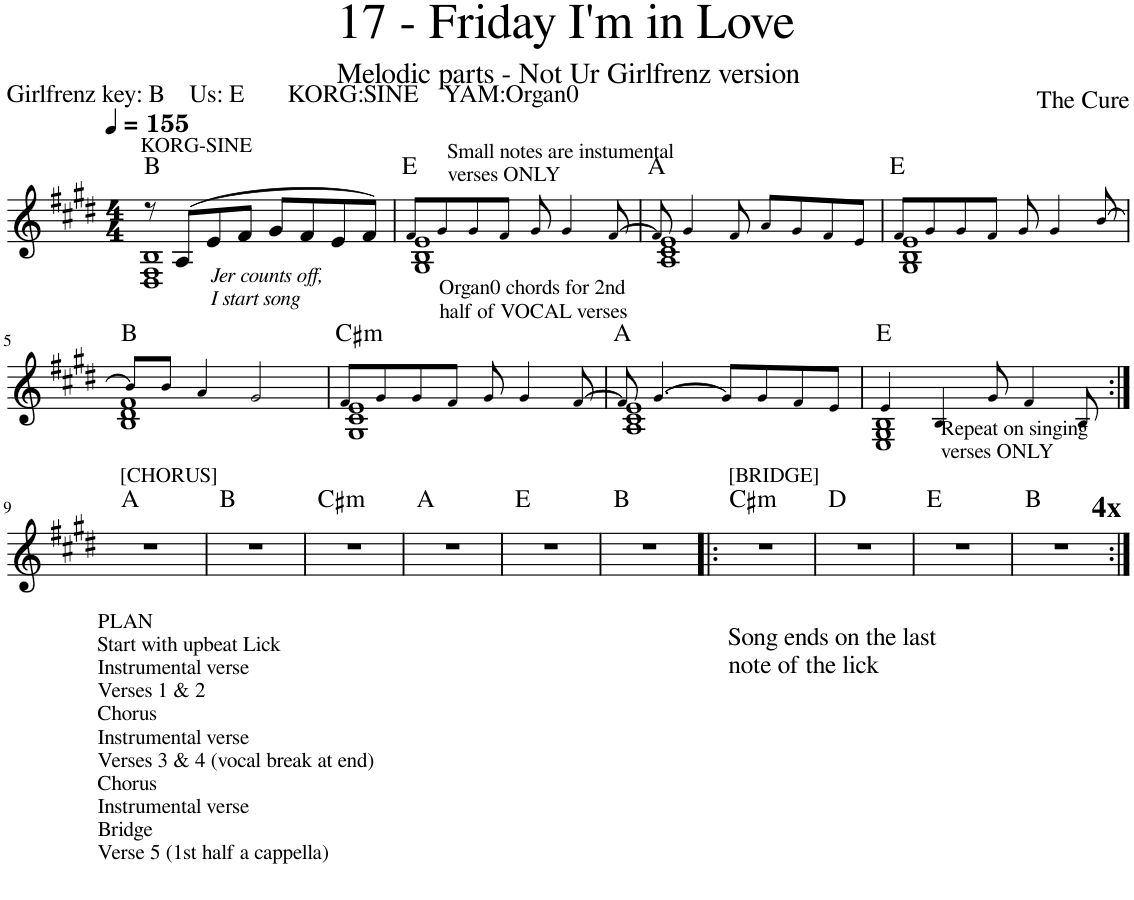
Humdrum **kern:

**kern	**harte
*part1	*part1
*staff1	*
*I"Piano	*
*I'Pno.	*
*clefG2	*
*k[f#c#g#d#]	*
*M4/4	*
*MM155	*
=1	=1
*^	*
!LO:TX:a:t=KORG-SINE	!	!
8r	1D# 1F# 1B	B:maj
!LO:TX:b:i:t=Jer counts off,	!	!
!LO:TX:b:t=I start song	!	!
(8A/L	.	.
8e/	.	.
8f#/J	.	.
8g#/L	.	.
8f#/	.	.
8e/	.	.
8f#/J)	.	.
=2	=2	=2
!LO:TX:a:t=Small notes are instumental	!	!
!LO:TX:a:t=verses ONLY	!	!
!LO:TX:b:t=Organ0 chords for 2nd	!	!
!LO:TX:b:t=half of VOCAL verses	!	!
8f#!/L	1G# 1B 1e	E:maj
8g#!/	.	.
8g#!/	.	.
8f#!/J	.	.
8g#!/	.	.
4g#!/	.	.
[8f#!/	.	.
=3	=3	=3
8f#!/]	1A 1c# 1e	A:maj
4g#!/	.	.
8f#!/	.	.
8a!/L	.	.
8g#!/	.	.
8f#!/	.	.
8e!/J	.	.
=4	=4	=4
8f#!/L	1G# 1B 1e	E:maj
8g#!/	.	.
8g#!/	.	.
8f#!/J	.	.
8g#!/	.	.
4g#!/	.	.
[8b!/	.	.
!!LO:LB:g=z	!!
=5	=5	=5
8b!/L]	1B 1d# 1f#	B:maj
8b!/J	.	.
4a!/	.	.
2g#!/	.	.
=6	=6	=6
!	!	!LO:H:kt=m
8f#!/L	1G# 1c# 1e	C#:min
8g#!/	.	.
8g#!/	.	.
8f#!/J	.	.
8g#!/	.	.
4g#!/	.	.
[8f#!/	.	.
=7	=7	=7
8f#!/]	1A 1c# 1e	A:maj
[4.g#!/	.	.
8g#!/L]	.	.
8g#!/	.	.
8f#!/	.	.
8e!/J	.	.
=8	=8	=8
!LO:TX:b:t=Repeat on singing	!	!
!LO:TX:b:t=verses ONLY	!	!
4e!/	1E 1G# 1B	E:maj
4B!/	.	.
8g#!/	.	.
4f#!/	.	.
8B!/	.	.
*v	*v	*
!!LO:LB:g=z
=9:|!	=9:|!
!LO:TX:a:t=[CHORUS]	!
!LO:TX:b:t=PLAN	!
!LO:TX:b:t=Start with upbeat Lick	!
!LO:TX:b:t=Instrumental verse	!
!LO:TX:b:t=Verses 1 & 2	!
!LO:TX:b:t=Chorus	!
!LO:TX:b:t=Instrumental verse	!
!LO:TX:b:t=Verses 3 & 4 (vocal break at end)	!
!LO:TX:b:t=Chorus	!
!LO:TX:b:t=Instrumental verse	!
!LO:TX:b:t=Bridge	!
!LO:TX:b:t=Verse 5 (1st half a cappella)	!
1r	A:maj
=10	=10
1r	B:maj
=11	=11
!	!LO:H:kt=m
1r	C#:min
=12	=12
1r	A:maj
=13	=13
1r	E:maj
=14	=14
1r	B:maj
=15!|:	=15!|:
!LO:TX:a:t=[BRIDGE]	!
!LO:TX:b:t=Song ends on the last	!
!LO:TX:b:t=note of the lick	!LO:H:kt=m
1r	C#:min
=16	=16
1r	D:maj
=17	=17
1r	E:maj
=18	=18
!LO:TX:a:B:t=4x	!
1r	B:maj
=:|!	=:|!
*-	*-
